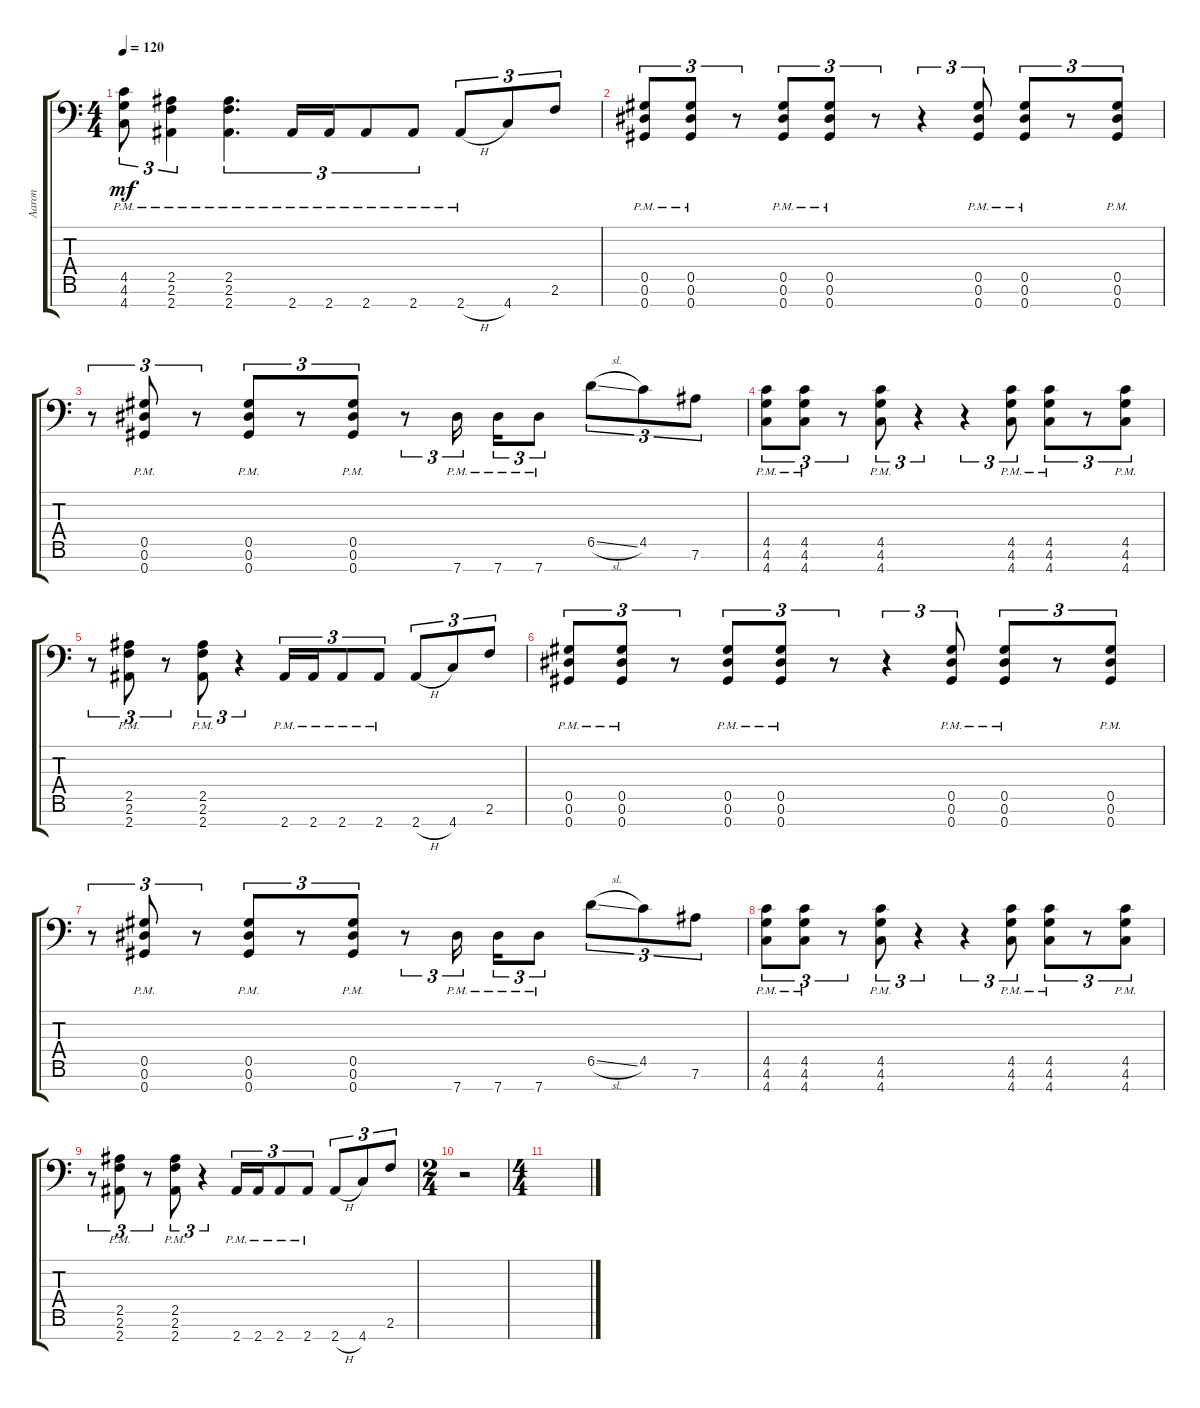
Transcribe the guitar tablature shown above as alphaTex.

\track ("Aaron" "Aaron") {instrument distortionguitar}
\staff {score tabs}
\tuning (Eb4 Bb3 Gb3 Db3 Ab2 Eb2 Ab1) {hide}
\ts (4 4)
\tempo 120
\clef f4
\ks c
(4.5{pm t} 4.6{pm t} 4.7{pm t}).8{tu (3 2) dy mf} (2.5{pm} 2.6{pm} 2.7{pm}).4{tu (3 2)} (2.5{pm} 2.6{pm} 2.7{pm}).4{d tu (3 2)} 2.7{pm}.16{tu (3 2)} 2.7{pm}.16{tu (3 2)} 2.7{pm}.8{tu (3 2)} 2.7{pm}.8{tu (3 2)} 2.7{h pm}.8{tu (3 2)} 4.7.8{tu (3 2)} 2.6.8{tu (3 2)} |
(0.5{pm} 0.6{pm} 0.7{pm}).8{tu (3 2)} (0.5{pm} 0.6{pm} 0.7{pm}).8{tu (3 2)} r.8{tu (3 2)} (0.5{pm} 0.6{pm} 0.7{pm}).8{tu (3 2)} (0.5{pm} 0.6{pm} 0.7{pm}).8{tu (3 2)} r.8{tu (3 2)} r.4{tu (3 2)} (0.5{pm} 0.6{pm} 0.7{pm}).8{tu (3 2)} (0.5{pm} 0.6{pm} 0.7{pm}).8{tu (3 2)} r.8{tu (3 2)} (0.5{pm} 0.6{pm} 0.7{pm}).8{tu (3 2)} |
r.8{tu (3 2)} (0.5{pm} 0.6{pm} 0.7{pm}).8{tu (3 2)} r.8{tu (3 2)} (0.5{pm} 0.6{pm} 0.7{pm}).8{tu (3 2)} r.8{tu (3 2)} (0.5{pm} 0.6{pm} 0.7{pm}).8{tu (3 2)} r.8{tu (3 2)} 7.7{pm}.16{tu (3 2)} 7.7{pm}.16{tu (3 2)} 7.7{pm}.8{tu (3 2)} 6.5{sl}.8{tu (3 2)} 4.5.8{tu (3 2)} 7.6.8{tu (3 2)} |
(4.5{pm} 4.6{pm} 4.7{pm}).8{tu (3 2)} (4.5{pm} 4.6{pm} 4.7{pm}).8{tu (3 2)} r.8{tu (3 2)} (4.5{pm} 4.6{pm} 4.7{pm}).8{tu (3 2)} r.4{tu (3 2)} r.4{tu (3 2)} (4.5{pm} 4.6{pm} 4.7{pm}).8{tu (3 2)} (4.5{pm} 4.6{pm} 4.7{pm}).8{tu (3 2)} r.8{tu (3 2)} (4.5{pm} 4.6{pm} 4.7{pm}).8{tu (3 2)} |
r.8{tu (3 2)} (2.5{pm} 2.6{pm} 2.7{pm}).8{tu (3 2)} r.8{tu (3 2)} (2.5{pm} 2.6{pm} 2.7{pm}).8{tu (3 2)} r.4{tu (3 2)} 2.7{pm}.16{tu (3 2)} 2.7{pm}.16{tu (3 2)} 2.7{pm}.8{tu (3 2)} 2.7{pm}.8{tu (3 2)} 2.7{h}.8{tu (3 2)} 4.7.8{tu (3 2)} 2.6.8{tu (3 2)} |
(0.5{pm} 0.6{pm} 0.7{pm}).8{tu (3 2)} (0.5{pm} 0.6{pm} 0.7{pm}).8{tu (3 2)} r.8{tu (3 2)} (0.5{pm} 0.6{pm} 0.7{pm}).8{tu (3 2)} (0.5{pm} 0.6{pm} 0.7{pm}).8{tu (3 2)} r.8{tu (3 2)} r.4{tu (3 2)} (0.5{pm} 0.6{pm} 0.7{pm}).8{tu (3 2)} (0.5{pm} 0.6{pm} 0.7{pm}).8{tu (3 2)} r.8{tu (3 2)} (0.5{pm} 0.6{pm} 0.7{pm}).8{tu (3 2)} |
r.8{tu (3 2)} (0.5{pm} 0.6{pm} 0.7{pm}).8{tu (3 2)} r.8{tu (3 2)} (0.5{pm} 0.6{pm} 0.7{pm}).8{tu (3 2)} r.8{tu (3 2)} (0.5{pm} 0.6{pm} 0.7{pm}).8{tu (3 2)} r.8{tu (3 2)} 7.7{pm}.16{tu (3 2)} 7.7{pm}.16{tu (3 2)} 7.7{pm}.8{tu (3 2)} 6.5{sl}.8{tu (3 2)} 4.5.8{tu (3 2)} 7.6.8{tu (3 2)} |
(4.5{pm} 4.6{pm} 4.7{pm}).8{tu (3 2)} (4.5{pm} 4.6{pm} 4.7{pm}).8{tu (3 2)} r.8{tu (3 2)} (4.5{pm} 4.6{pm} 4.7{pm}).8{tu (3 2)} r.4{tu (3 2)} r.4{tu (3 2)} (4.5{pm} 4.6{pm} 4.7{pm}).8{tu (3 2)} (4.5{pm} 4.6{pm} 4.7{pm}).8{tu (3 2)} r.8{tu (3 2)} (4.5{pm} 4.6{pm} 4.7{pm}).8{tu (3 2)} |
r.8{tu (3 2)} (2.5{pm} 2.6{pm} 2.7{pm}).8{tu (3 2)} r.8{tu (3 2)} (2.5{pm} 2.6{pm} 2.7{pm}).8{tu (3 2)} r.4{tu (3 2)} 2.7{pm}.16{tu (3 2)} 2.7{pm}.16{tu (3 2)} 2.7{pm}.8{tu (3 2)} 2.7{pm}.8{tu (3 2)} 2.7{h}.8{tu (3 2)} 4.7.8{tu (3 2)} 2.6.8{tu (3 2)} |
\ts (2 4)
r.2 |
\ts (4 4)
